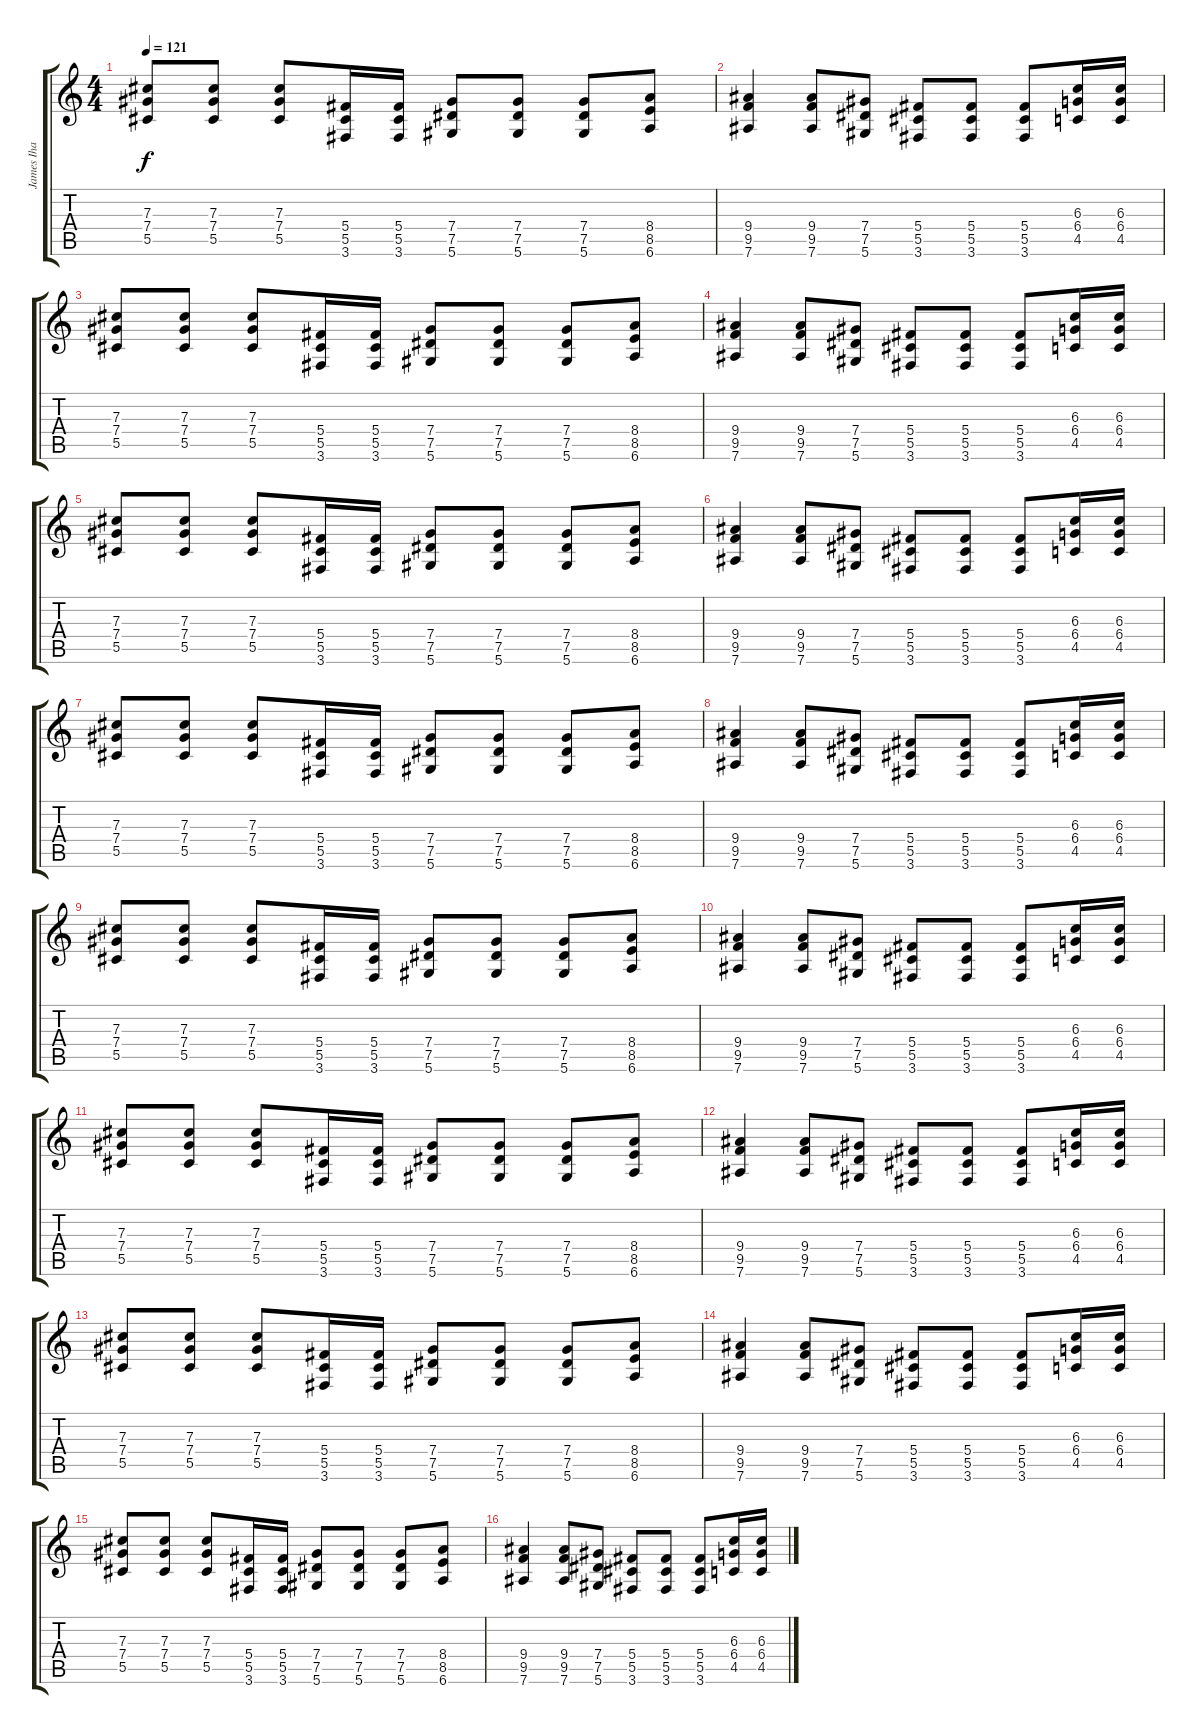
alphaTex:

\track ("James Iha (Ovd Guitar)" "James Iha ") {instrument overdrivenguitar}
\staff {score tabs}
\tuning (Eb4 Bb3 Gb3 Db3 Ab2 Eb2) {hide}
\ts (4 4)
\tempo 121
\clef g2
\ks c
(7.3 7.4 5.5).8{dy f} (7.3 7.4 5.5).8 (7.3 7.4 5.5).8 (5.4 5.5 3.6).16 (5.4 5.5 3.6).16 (7.4 7.5 5.6).8 (7.4 7.5 5.6).8 (7.4 7.5 5.6).8 (8.4 8.5 6.6).8 |
(9.4 9.5 7.6).4 (9.4 9.5 7.6).8 (7.4 7.5 5.6).8 (5.4 5.5 3.6).8 (5.4 5.5 3.6).8 (5.4 5.5 3.6).8 (6.3 6.4 4.5).16 (6.3 6.4 4.5).16 |
(7.3 7.4 5.5).8 (7.3 7.4 5.5).8 (7.3 7.4 5.5).8 (5.4 5.5 3.6).16 (5.4 5.5 3.6).16 (7.4 7.5 5.6).8 (7.4 7.5 5.6).8 (7.4 7.5 5.6).8 (8.4 8.5 6.6).8 |
(9.4 9.5 7.6).4 (9.4 9.5 7.6).8 (7.4 7.5 5.6).8 (5.4 5.5 3.6).8 (5.4 5.5 3.6).8 (5.4 5.5 3.6).8 (6.3 6.4 4.5).16 (6.3 6.4 4.5).16 |
(7.3 7.4 5.5).8 (7.3 7.4 5.5).8 (7.3 7.4 5.5).8 (5.4 5.5 3.6).16 (5.4 5.5 3.6).16 (7.4 7.5 5.6).8 (7.4 7.5 5.6).8 (7.4 7.5 5.6).8 (8.4 8.5 6.6).8 |
(9.4 9.5 7.6).4 (9.4 9.5 7.6).8 (7.4 7.5 5.6).8 (5.4 5.5 3.6).8 (5.4 5.5 3.6).8 (5.4 5.5 3.6).8 (6.3 6.4 4.5).16 (6.3 6.4 4.5).16 |
(7.3 7.4 5.5).8 (7.3 7.4 5.5).8 (7.3 7.4 5.5).8 (5.4 5.5 3.6).16 (5.4 5.5 3.6).16 (7.4 7.5 5.6).8 (7.4 7.5 5.6).8 (7.4 7.5 5.6).8 (8.4 8.5 6.6).8 |
(9.4 9.5 7.6).4 (9.4 9.5 7.6).8 (7.4 7.5 5.6).8 (5.4 5.5 3.6).8 (5.4 5.5 3.6).8 (5.4 5.5 3.6).8 (6.3 6.4 4.5).16 (6.3 6.4 4.5).16 |
(7.3 7.4 5.5).8 (7.3 7.4 5.5).8 (7.3 7.4 5.5).8 (5.4 5.5 3.6).16 (5.4 5.5 3.6).16 (7.4 7.5 5.6).8 (7.4 7.5 5.6).8 (7.4 7.5 5.6).8 (8.4 8.5 6.6).8 |
(9.4 9.5 7.6).4 (9.4 9.5 7.6).8 (7.4 7.5 5.6).8 (5.4 5.5 3.6).8 (5.4 5.5 3.6).8 (5.4 5.5 3.6).8 (6.3 6.4 4.5).16 (6.3 6.4 4.5).16 |
(7.3 7.4 5.5).8 (7.3 7.4 5.5).8 (7.3 7.4 5.5).8 (5.4 5.5 3.6).16 (5.4 5.5 3.6).16 (7.4 7.5 5.6).8 (7.4 7.5 5.6).8 (7.4 7.5 5.6).8 (8.4 8.5 6.6).8 |
(9.4 9.5 7.6).4 (9.4 9.5 7.6).8 (7.4 7.5 5.6).8 (5.4 5.5 3.6).8 (5.4 5.5 3.6).8 (5.4 5.5 3.6).8 (6.3 6.4 4.5).16 (6.3 6.4 4.5).16 |
(7.3 7.4 5.5).8 (7.3 7.4 5.5).8 (7.3 7.4 5.5).8 (5.4 5.5 3.6).16 (5.4 5.5 3.6).16 (7.4 7.5 5.6).8 (7.4 7.5 5.6).8 (7.4 7.5 5.6).8 (8.4 8.5 6.6).8 |
(9.4 9.5 7.6).4 (9.4 9.5 7.6).8 (7.4 7.5 5.6).8 (5.4 5.5 3.6).8 (5.4 5.5 3.6).8 (5.4 5.5 3.6).8 (6.3 6.4 4.5).16 (6.3 6.4 4.5).16 |
(7.3 7.4 5.5).8 (7.3 7.4 5.5).8 (7.3 7.4 5.5).8 (5.4 5.5 3.6).16 (5.4 5.5 3.6).16 (7.4 7.5 5.6).8 (7.4 7.5 5.6).8 (7.4 7.5 5.6).8 (8.4 8.5 6.6).8 |
(9.4 9.5 7.6).4 (9.4 9.5 7.6).8 (7.4 7.5 5.6).8 (5.4 5.5 3.6).8 (5.4 5.5 3.6).8 (5.4 5.5 3.6).8 (6.3 6.4 4.5).16 (6.3 6.4 4.5).16
